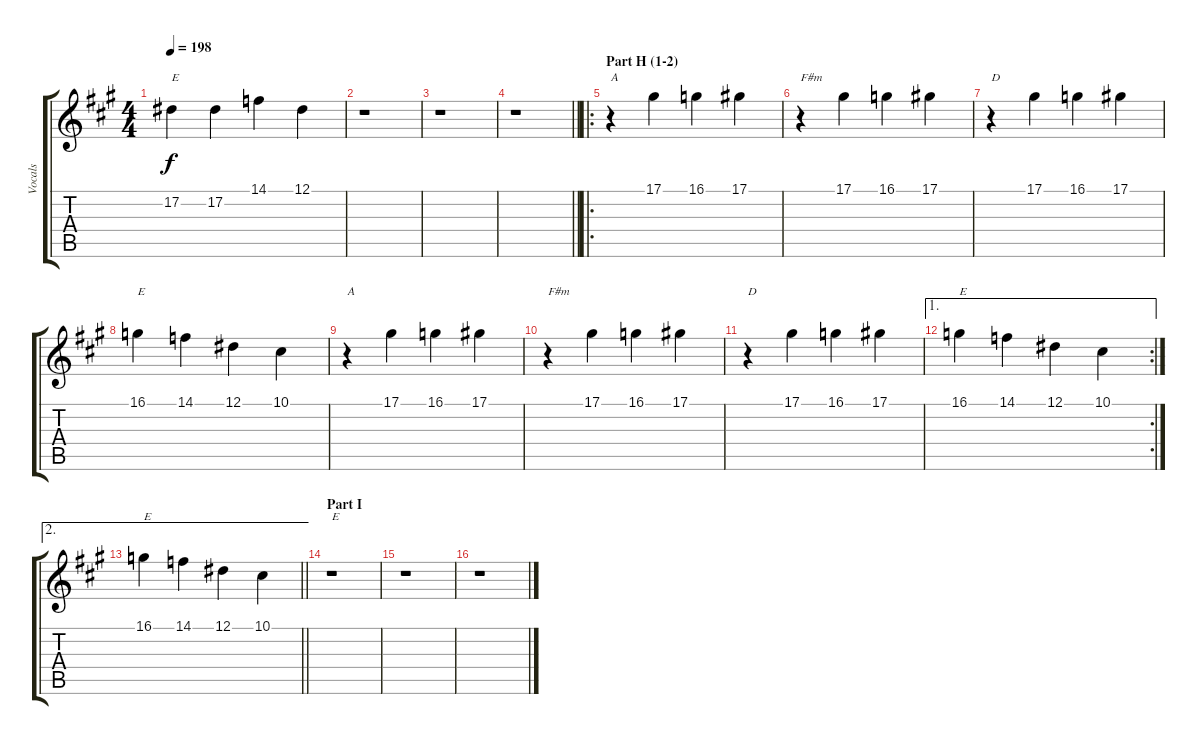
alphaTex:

\track ("Vocals" "Vocals") {instrument trumpet}
\staff {score tabs}
\tuning (Eb4 Bb3 Gb3 Db3 Ab2 Eb2) {hide}
\ts (4 4)
\tempo 198
\clef g2
\ks a
17.2.4{txt "E" dy f} 17.2.4 14.1.4 12.1.4 |
r.1 |
r.1 |
\barLineRight lightlight
r.1 |
\ro
\section ("" "Part H (1-2)")
r.4{txt "A"} 17.1.4 16.1.4 17.1.4 |
r.4{txt "F#m"} 17.1.4 16.1.4 17.1.4 |
r.4{txt "D"} 17.1.4 16.1.4 17.1.4 |
16.1.4{txt "E"} 14.1.4 12.1.4 10.1.4 |
r.4{txt "A"} 17.1.4 16.1.4 17.1.4 |
r.4{txt "F#m"} 17.1.4 16.1.4 17.1.4 |
r.4{txt "D"} 17.1.4 16.1.4 17.1.4 |
\ae 1
\rc 2
16.1.4{txt "E"} 14.1.4 12.1.4 10.1.4 |
\ae 2
\barLineRight lightlight
16.1.4{txt "E"} 14.1.4 12.1.4 10.1.4 |
\section ("" "Part I")
r.1{txt "E"} |
r.1 |
r.1
